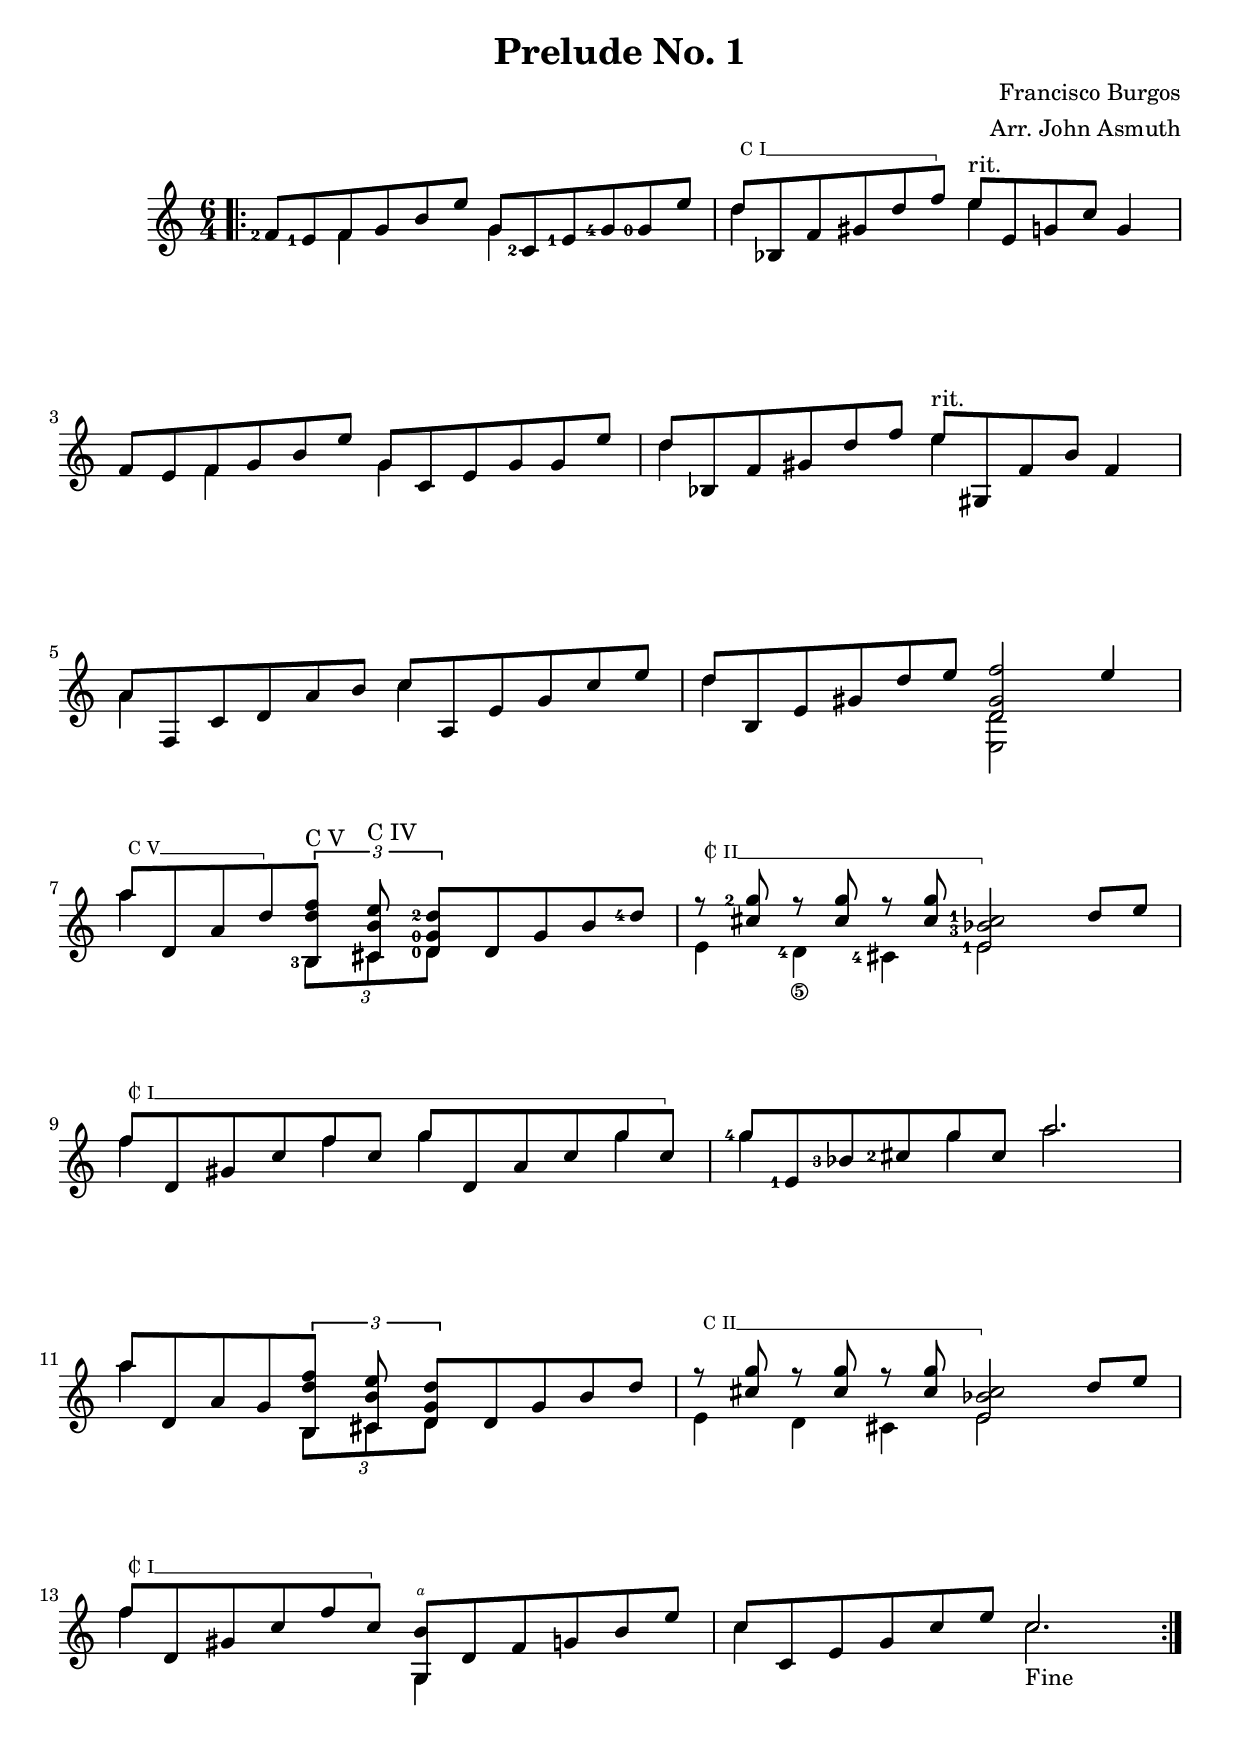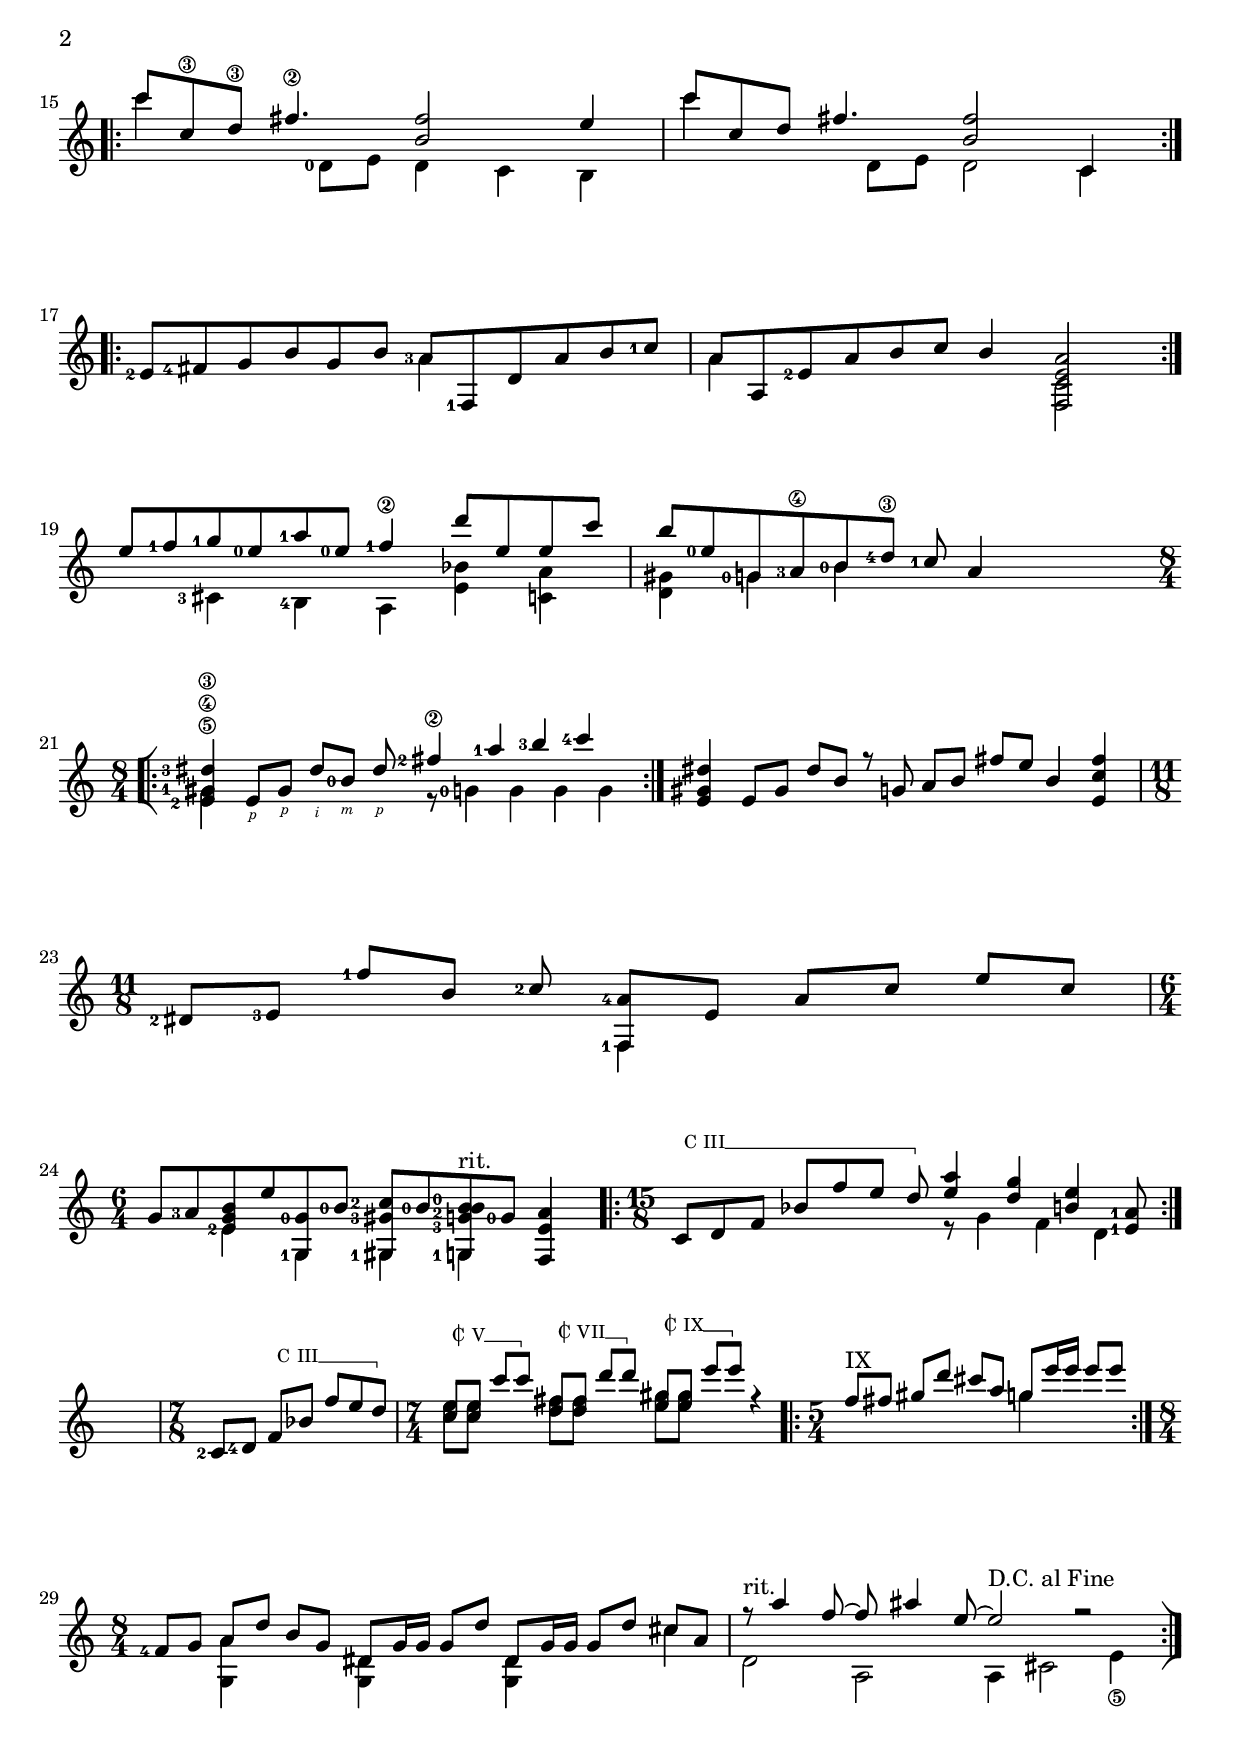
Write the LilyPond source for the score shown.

\version "2.18.2"
\header {
  title = "Prelude No. 1"
  composer = "Francisco Burgos"
  arranger = "Arr. John Asmuth"
}

\include "bbarred.ly"
#(define RH rightHandFinger)

<<
  {
    \time 6/4
    \key c \major
   
    <<
      \new Voice { \voiceOne
        \bar ".|:"
        \set fingeringOrientations = #'(left)
        <f'-2>8 <e'-1> f'8 g' b' e'' g' <c'-2> <e'-1> <g'-4> <g'-0> e'' |
        \fbarre #"I" { d'' bes f' gis' d'' f'' } e''-"rit." e' g' c'' g'4 | \break
      }
      \new Voice { \voiceTwo
        s4 f'4 s4 g'4 s2 |
        d''4 s2 e''4 s2 |
      }
      \new Voice { \voiceThree
        |
        |
      }
      \new Voice { \voiceFour
        |
        |
      }
    >>
    <<
      \new Voice { \voiceOne
        f'8 e' f'8 g' b' e'' g' c' e' g' g' e'' |
        d'' bes f' gis' d'' f'' e''-"rit." gis f' b' f'4 | \break
      }
      \new Voice { \voiceTwo
        s4 f'4 s4 g'4 s2 |
        d''4 s2 e''4 s2 |
      }
      \new Voice { \voiceThree
        |
        |
      }
      \new Voice { \voiceFour
        |
        |
      }
    >>
    <<
      \new Voice { \voiceOne
        a'8 f c' d' a' b' c'' a e' g' c'' e'' |
        d'' b e' gis' d'' e'' <d' gis' f''>2 e''4 | \break
      }
      \new Voice { \voiceTwo
        a'4 s2 c''4 s2 |
        d''4 s2 <e d'>2 s4 |
      }
      \new Voice { \voiceThree
        |
        |
      }
      \new Voice { \voiceFour
        |
        |
      }
    >>
    <<
      \new Voice { \voiceOne
        \set fingeringOrientations = #'(left)
        \fbarre #"V" {a''8[ d' a' d'' } \tuplet 3/4 {<b-3 d'' f''>-"C V"] <cis' b' e''>-"C IV" <d'-0 g'-0 d''-2>[} d' g' b' <d''-4>] |
        r8 <cis'' g''-2>8 r <cis'' g''> r <cis'' g''>8 <e'-1 bes'-3 cis''-1>2 d''8 e'' | \break
      }
      \new Voice { \voiceTwo
        \set fingeringOrientations = #'(left)
        \set stringNumberOrientations = #'(down)
        a''4 s4 \tuplet 3/4 {b8 cis' <d'>} s2 |
        \bbarre #"II" { <e'>4 <d'-4\5> <cis'-4> e'2 } s4 |
      }
      \new Voice { \voiceThree
        |
        |
      }
      \new Voice { \voiceFour
        |
        |
      }
    >>
    <<
      \new Voice { \voiceOne
        \set fingeringOrientations = #'(left)
        \bbarre #"I" { f''8 d' gis' c'' f'' c'' g'' d' a' c'' g'' c'' } |
        <g''-4> <e'-1> <bes'-3> <cis''-2> g'' cis'' a''2. | \break
      }
      \new Voice { \voiceTwo
        f''4 s4 f''4 g''4 s4 g''4 |
        g''4 s4 g''4 a''2.|
      }
      \new Voice { \voiceThree
        |
        |
      }
      \new Voice { \voiceFour
        |
        |
      }
    >>
    <<
      \new Voice { \voiceOne
        a''8[ d' a' g' \tuplet 3/4 {<b d'' f''>] <cis' b' e''> <d' g' d''>[} d' g' b' d'']|
        r8 <cis'' g''>8 r <cis'' g''> r <cis'' g''>8 <e' bes' cis''>2 d''8 e'' | \break
      }
      \new Voice { \voiceTwo
        a''4 s4 \tuplet 3/4 {b8 cis' <d'>8} s2 |
        \fbarre #"II" { e'4 d' cis' e'2 } s4|
      }
      \new Voice { \voiceThree
        |
        |
      }
      \new Voice { \voiceFour
        |
        |
      }
    >>
    <<
      \new Voice { \voiceOne
        \set strokeFingerOrientations = #'(up)
        \bbarre #"I" { f''8 d' gis' c'' f'' c'' } <g b'\RH4> d' f' g' b' e'' |
        c'' c' e' g' c'' e'' c''2. \bar ":|.|:" \break
      }
      \new Voice { \voiceTwo
        f''4 s2 <g>4 s2 |
        c''4 s2 c''2.-"Fine" |
      }
      \new Voice { \voiceThree
        |
        |
      }
      \new Voice { \voiceFour
        |
        |
      }
    >>
    
    \pageBreak
    
    <<
      \new Voice { \voiceOne
        c'''8 c''\3 <d''\3> <fis''\2>4.  <b' fis''>2 <e''>4 |
        c'''8 c'' d'' <fis''>4. <b' fis''>2 c'4 \bar ":|.|:" \break
      }
      \new Voice { \voiceTwo
        \set stringNumberOrientations = #'(down)
        \set fingeringOrientations = #'(left)
        c'''4 s4 <d'-0>8 e' d'4 c' b |
        c'''4 s4 <d'>8 e' d'2 c'4 |
      }
      \new Voice { \voiceThree
        |
        |
      }
      \new Voice { \voiceFour
        |
        |
      }
    >>
    <<
      \new Voice { \voiceOne
        \set fingeringOrientations = #'(left)
        <e'-2>8 <fis'-4> g' b' g' b' <a'-3> <f-1> d' a' b' <c''-1> |
        a' a <e'-2> a' b' c'' b'4 <f c' e' a'>2 \bar ":|." \break
      }
      \new Voice { \voiceTwo
        s2. a'4 s2 |
        a'4 s2. <f c'>2 |
      }
      \new Voice { \voiceThree
        |
        |
      }
      \new Voice { \voiceFour
        |
        |
      }
    >>
    <<
      \new Voice { \voiceOne
        \set fingeringOrientations = #'(left)
        e''8 <f''-1> <g''-1> <e''-0> <a''-1> <e''-0> <f''-1\2>4  d'''8 e'' e'' c''' |
        b''8 <e''-0> <g'-0>8 <a'-3\4> <b'-0> <d''-4\3> <c''-1> a'4 s4. \bar "[|:" \break
      }
      \new Voice { \voiceTwo
        \set fingeringOrientations = #'(left)
        s4 <cis'-3> <b-4> a <e' bes'> <c' a'>  |
        <d' gis'>4 g'4 b'4 s4. s4.  |
      }
      \new Voice { \voiceThree
        |
        |
      }
      \new Voice { \voiceFour
        |
        |
      }
    >>
    <<
      \new Voice { \voiceOne
        \time 8/4
        \set fingeringOrientations = #'(left)
        \set stringNumberOrientations = #'(up)
        \set strokeFingerOrientations = #'(down)
        <e'\5-2 gis'\4-1 dis''\3-3>4 <e'\RH1>8 <gis'\RH1> <dis''\RH2> <b'-0\RH3> <dis''\RH1> <fis''\2-2>4 <a''-1>4 <b''-3>4 <c'''-4>4 s8 \bar ":|."
        <e' gis' dis''>4 e'8 gis' dis'' b' r g' a' b' fis'' e'' b'4 <e' c'' fis''> | \break
      }
      \new Voice { \voiceTwo
        \set fingeringOrientations = #'(left)
        <e' gis'>4 s2 s8 r8 <g'-0>4 g' g' g'4 |
        |
      }
      \new Voice { \voiceThree
        |
        |
      }
      \new Voice { \voiceFour
        |
        |
      }
    >>
    <<
      \new Voice { \voiceOne
        \time 11/8
        \set fingeringOrientations = #'(left)
        <dis'-2>8[ <e'-3>] <f''-1>[ b'] <c''-2> <f-1 a'-4>[ e'] a'[ c''] e''[ c''] | \break
      }
      \new Voice { \voiceTwo
        s2 s8 <f>4 s2 |
      }
      \new Voice { \voiceThree
        |
      }
      \new Voice { \voiceFour
        |
      }
    >>
    <<
      \new Voice { \voiceOne
        \time 6/4
        \set fingeringOrientations = #'(left)
        g'8 <a'-3> <e'-2 g' b'> e'' <g-1 g'-0> <b'-0> <gis-1 gis'-3 c''-2> <b'-0> <g-1 g'-3 b'-2 b'-0>-"rit." <g'-0> <f e' a'>4 \bar ".|:"
        \time 15/8
        \fbarre #"III" { c'8 d' f' bes' f'' e'' d'' } <e'' a''>4 <d'' g''> <b' e''> <e'-1 a'-1>8 \bar ":|." \break
      }
      \new Voice { \voiceTwo
        s4 <e'>4 g4 gis4 g4 s4 |
        s2 s4. r8 g'4 f' d' s8 |
      }
      \new Voice { \voiceThree
        |
        |
      }
      \new Voice { \voiceFour
        |
        |
      }
    >>
    <<
      \new Voice { \voiceOne
        \set fingeringOrientations = #'(left)
        \time 7/8
        <c'-2>8[ <d'-4>] \fbarre #"III" { f'[ bes'] f''[ e'' d''] }
        \time 7/4
        \bbarre #"V" { <c'' e''> <c'' e''> c''' c''' } \bbarre #"VII" { <d'' fis''> <d'' fis''> d''' d''' } \bbarre #"IX" { <e'' gis''> <e'' gis''> e''' e''' r4 } \bar ".|:" 
        \time 5/4
        <f''>8-\markup { "IX" } fis'' <gis''> <d'''> cis''' <a''> <g''> e'''16 e''' e'''8 e''' \bar ":|." \break
      }
      \new Voice { \voiceTwo
        s2 s4. | <c'' e''>8 <c'' e''>8 s4  <d'' fis''>8  <d'' fis''>8 s4 <e'' gis''>8 <e'' gis''>8 s2 |
        s2 s4 g''4 s4  |
      }
      \new Voice { \voiceThree
        |
        |
      }
      \new Voice { \voiceFour
        |
        |
      }
    >>
    <<
      \new Voice { \voiceOne
        \time 8/4
        \set fingeringOrientations = #'(left)
        <f'-4>8 g' a' d'' b' g' dis' g'16 g' g'8 d'' dis' g'16 g' g'8 d'' cis'' a' |
        r8-"rit." a''4 f''8~ f'' ais''4 e''8~ e''2-"D.C. al Fine" r2 \bar ":|]" \break  
      }
      \new Voice { \voiceTwo
        \set stringNumberOrientations = #'(down)
        s4 <g a'> s <g dis'> s  <g dis'> s4 cis''4 |
        d'2 a2 a4 cis'2 e'4\5 |
      }
      \new Voice { \voiceThree
        |
        |
      }
      \new Voice { \voiceFour
        |
        |
      }
    >>
    <<
      \new Voice { \voiceOne
       |
        | \break
      }
      \new Voice { \voiceTwo
        |
        |
      }
      \new Voice { \voiceThree
        |
        |
      }
      \new Voice { \voiceFour
        |
        |
      }
    >>
  }
>>